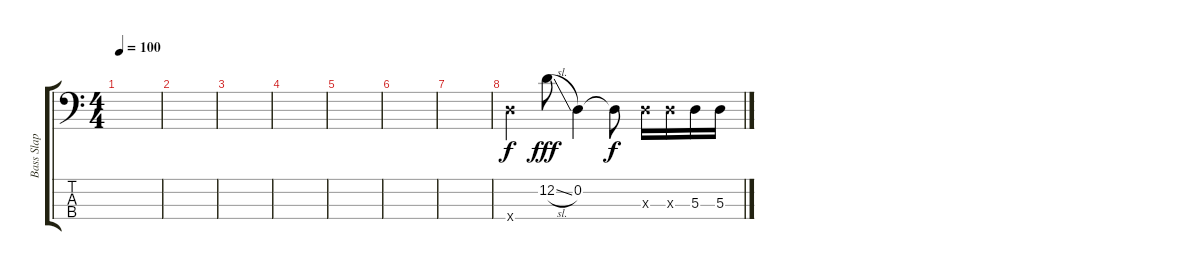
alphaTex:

\track ("Bass Slap" "Bass Slap") {instrument slapbass1}
\staff {score tabs}
\tuning (G2 D2 A1 E1) {hide}
\ts (4 4)
\tempo 100
\clef f4
\ks c
|
|
|
|
|
|
|
10.4{x}.4{dy f} 12.2{sl}.8{dy fff} 0.2.4 0.2{t}.8{dy f} 5.3{x}.16 5.3{x}.16 5.3.16 5.3.16
